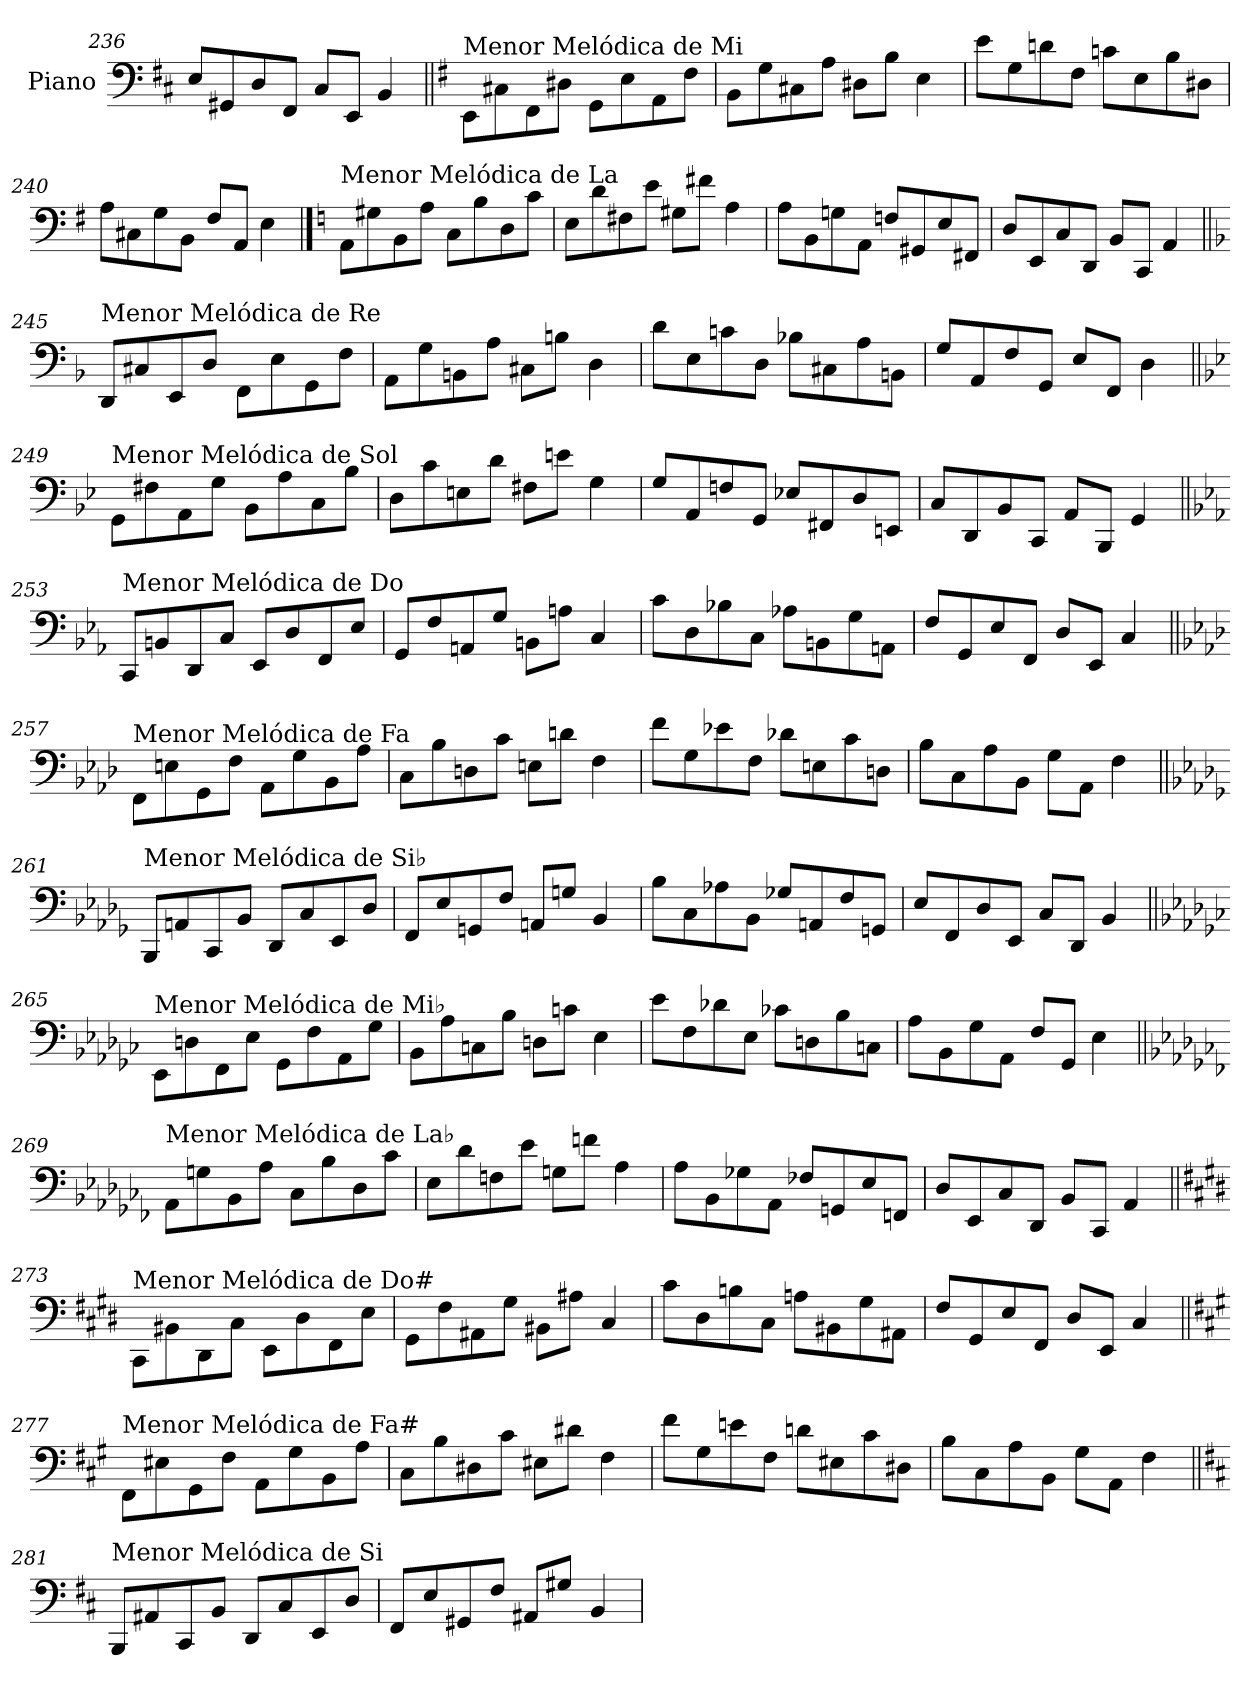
**kern
*part1
*staff1
*I"Piano
*I'Pno.
*clefF4
*k[f#c#]
=236
8E/L
8GG#X/
8D/
8FF#/J
8C#/L
8EE/J
4BB/
!!LO:LB:g=z
=237||
*k[f#]
!LO:TX:a:t=Menor Melódica de Mi
8EE\L
8C#X\
8FF#\
8D#X\J
8GG\L
8E\
8AA\
8F#\J
=238
8BB\L
8G\
8C#X\
8A\J
8D#X\L
8B\J
4E\
=239
8e\L
8G\
8dn\
8F#\J
8cn\L
8E\
8B\
8D#X\J
=240
8A\L
8C#X\
8G\
8BB\J
8F#/L
8AA/J
4E\
!!LO:PB:g=z
==241
*k[]
!LO:TX:a:t=Menor Melódica de La
8AA\L
8G#X\
8BB\
8A\J
8C\L
8B\
8D\
8c\J
=242
8E\L
8d\
8F#X\
8e\J
8G#X\L
8f#X\J
4A\
=243
8A\L
8BB\
8Gn\
8AA\J
8Fn/L
8GG#X/
8E/
8FF#X/J
=244
8D/L
8EE/
8C/
8DD/J
8BB/L
8CC/J
4AA/
!!LO:LB:g=z
=245||
*k[b-]
!LO:TX:a:t=Menor Melódica de Re
8DD/L
8C#X/
8EE/
8D/J
8FF\L
8E\
8GG\
8F\J
=246
8AA\L
8G\
8BBn\
8A\J
8C#X\L
8Bn\J
4D\
=247
8d\L
8E\
8cn\
8D\J
8B-X\L
8C#X\
8A\
8BBn\J
=248
8G/L
8AA/
8F/
8GG/J
8E/L
8FF/J
4D\
!!LO:LB:g=z
=249||
*k[b-e-]
!LO:TX:a:t=Menor Melódica de Sol
8GG\L
8F#X\
8AA\
8G\J
8BB-\L
8A\
8C\
8B-\J
=250
8D\L
8c\
8En\
8d\J
8F#X\L
8en\J
4G\
=251
8G/L
8AA/
8Fn/
8GG/J
8E-X/L
8FF#X/
8D/
8EEn/J
=252
8C/L
8DD/
8BB-/
8CC/J
8AA/L
8BBB-/J
4GG/
!!LO:LB:g=z
=253||
*k[b-e-a-]
!LO:TX:a:t=Menor Melódica de Do
8CC/L
8BBn/
8DD/
8C/J
8EE-/L
8D/
8FF/
8E-/J
=254
8GG/L
8F/
8AAn/
8G/J
8BBn\L
8An\J
4C/
=255
8c\L
8D\
8B-X\
8C\J
8A-X\L
8BBn\
8G\
8AAn\J
=256
8F/L
8GG/
8E-/
8FF/J
8D/L
8EE-/J
4C/
!!LO:LB:g=z
=257||
*k[b-e-a-d-]
!LO:TX:a:t=Menor Melódica de Fa
8FF\L
8En\
8GG\
8F\J
8AA-\L
8G\
8BB-\
8A-\J
=258
8C\L
8B-\
8Dn\
8c\J
8En\L
8dn\J
4F\
=259
8f\L
8G\
8e-X\
8F\J
8d-X\L
8En\
8c\
8Dn\J
=260
8B-\L
8C\
8A-\
8BB-\J
8G\L
8AA-\J
4F\
!!LO:LB:g=z
=261||
*k[b-e-a-d-g-]
!LO:TX:a:t=Menor Melódica de Si♭
8BBB-/L
8AAn/
8CC/
8BB-/J
8DD-/L
8C/
8EE-/
8D-/J
=262
8FF/L
8E-/
8GGn/
8F/J
8AAn/L
8Gn/J
4BB-/
=263
8B-\L
8C\
8A-X\
8BB-\J
8G-X/L
8AAn/
8F/
8GGn/J
=264
8E-/L
8FF/
8D-/
8EE-/J
8C/L
8DD-/J
4BB-/
!!LO:PB:g=z
=265||
*k[b-e-a-d-g-c-]
!LO:TX:a:t=Menor Melódica de Mi♭
8EE-\L
8Dn\
8FF\
8E-\J
8GG-\L
8F\
8AA-\
8G-\J
=266
8BB-\L
8A-\
8Cn\
8B-\J
8Dn\L
8cn\J
4E-\
=267
8e-\L
8F\
8d-X\
8E-\J
8c-X\L
8Dn\
8B-\
8Cn\J
=268
8A-\L
8BB-\
8G-\
8AA-\J
8F/L
8GG-/J
4E-\
!!LO:LB:g=z
=269||
*k[b-e-a-d-g-c-f-]
!LO:TX:a:t=Menor Melódica de La♭
8AA-\L
8Gn\
8BB-\
8A-\J
8C-\L
8B-\
8D-\
8c-\J
=270
8E-\L
8d-\
8Fn\
8e-\J
8Gn\L
8fn\J
4A-\
=271
8A-\L
8BB-\
8G-X\
8AA-\J
8F-X/L
8GGn/
8E-/
8FFn/J
=272
8D-/L
8EE-/
8C-/
8DD-/J
8BB-/L
8CC-/J
4AA-/
!!LO:LB:g=z
=273||
*k[f#c#g#d#]
!LO:TX:a:t=Menor Melódica de Do#
8CC#\L
8BB#X\
8DD#\
8C#\J
8EE\L
8D#\
8FF#\
8E\J
=274
8GG#\L
8F#\
8AA#X\
8G#\J
8BB#X\L
8A#X\J
4C#/
=275
8c#\L
8D#\
8Bn\
8C#\J
8An\L
8BB#X\
8G#\
8AA#X\J
=276
8F#/L
8GG#/
8E/
8FF#/J
8D#/L
8EE/J
4C#/
!!LO:LB:g=z
=277||
*k[f#c#g#]
!LO:TX:a:t=Menor Melódica de Fa#
8FF#\L
8E#X\
8GG#\
8F#\J
8AA\L
8G#\
8BB\
8A\J
=278
8C#\L
8B\
8D#X\
8c#\J
8E#X\L
8d#X\J
4F#\
=279
8f#\L
8G#\
8en\
8F#\J
8dn\L
8E#X\
8c#\
8D#X\J
=280
8B\L
8C#\
8A\
8BB\J
8G#\L
8AA\J
4F#\
!!LO:LB:g=z
=281||
*k[f#c#]
!LO:TX:a:t=Menor Melódica de Si
8BBB/L
8AA#X/
8CC#/
8BB/J
8DD/L
8C#/
8EE/
8D/J
=282
8FF#/L
8E/
8GG#X/
8F#/J
8AA#X/L
8G#X/J
4BB/
=
*-
